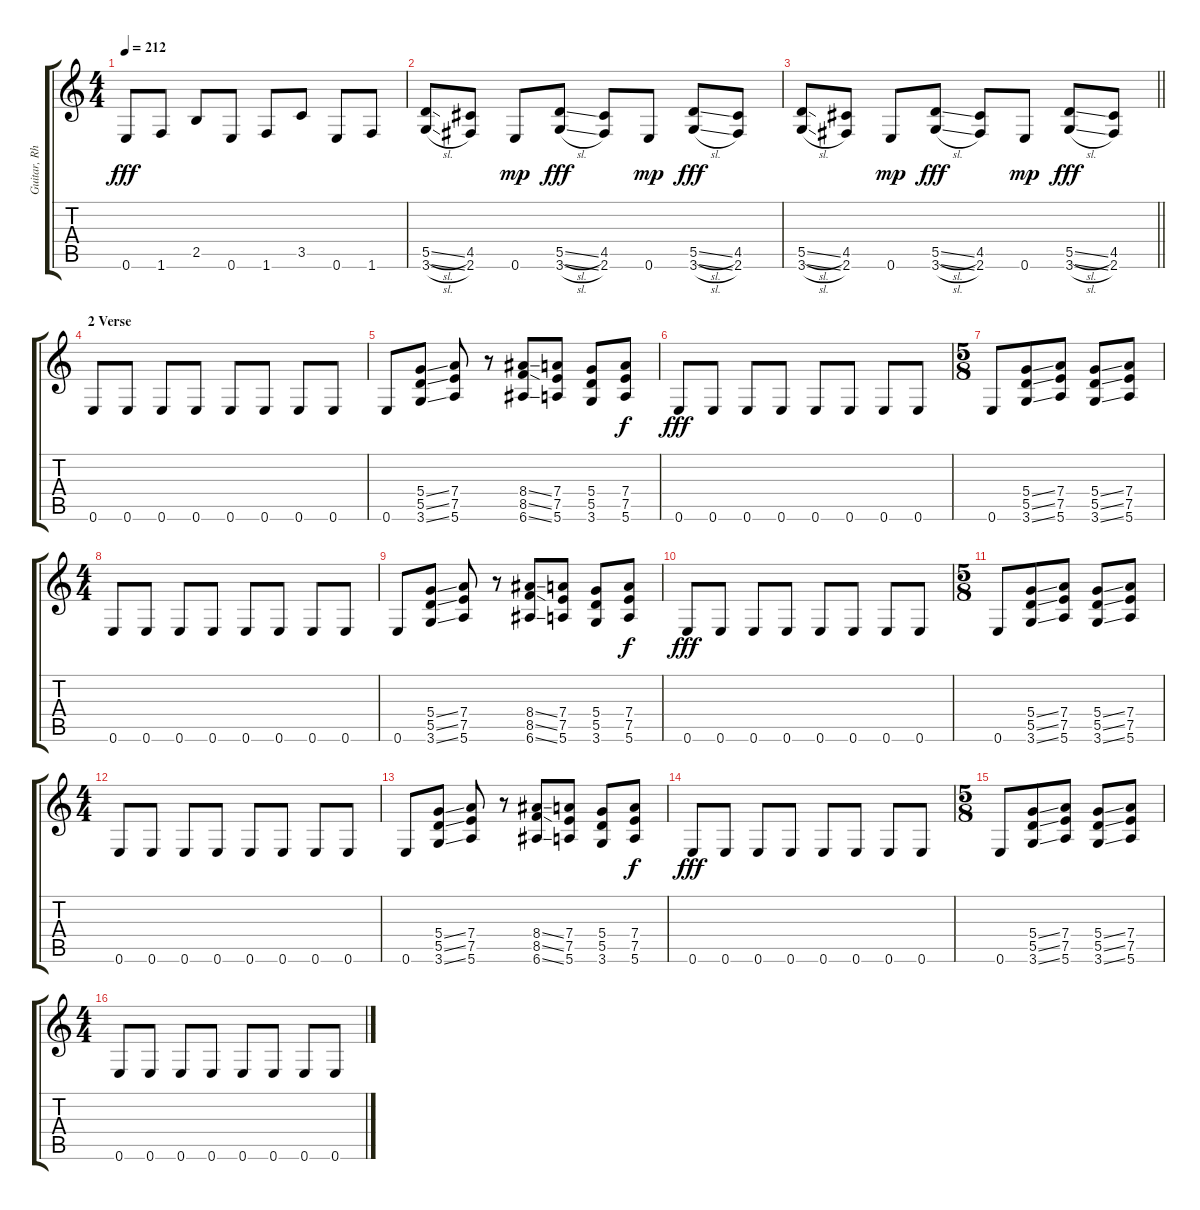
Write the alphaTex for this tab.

\track ("Guitar, Rhythm (Hetfield)" "Guitar, Rh") {instrument distortionguitar}
\staff {score tabs}
\tuning (E4 B3 G3 D3 A2 E2) {hide}
\ts (4 4)
\tempo 212
\clef g2
\ks c
0.6.8{dy fff} 1.6.8 2.5.8 0.6.8 1.6.8 3.5.8 0.6.8 1.6.8 |
(5.5{sl} 3.6{sl}).8 (4.5 2.6).8 0.6.8{dy mp} (5.5{sl} 3.6{sl}).8{dy fff} (4.5 2.6).8 0.6.8{dy mp} (5.5{sl} 3.6{sl}).8{dy fff} (4.5 2.6).8 |
\barLineRight lightlight
(5.5{sl} 3.6{sl}).8 (4.5 2.6).8 0.6.8{dy mp} (5.5{sl} 3.6{sl}).8{dy fff} (4.5 2.6).8 0.6.8{dy mp} (5.5{sl} 3.6{sl}).8{dy fff} (4.5 2.6).8 |
\section ("" "2 Verse")
0.6.8 0.6.8 0.6.8 0.6.8 0.6.8 0.6.8 0.6.8 0.6.8 |
0.6.8 (5.4{ss} 5.5{ss} 3.6{ss}).8 (7.4 7.5 5.6).8 r.8 (8.4{ss} 8.5{ss} 6.6{ss}).8 (7.4 7.5 5.6).8 (5.4 5.5 3.6).8 (7.4 7.5 5.6).8{dy f} |
0.6.8{dy fff} 0.6.8 0.6.8 0.6.8 0.6.8 0.6.8 0.6.8 0.6.8 |
\ts (5 8)
0.6.8 (5.4{ss} 5.5{ss} 3.6{ss}).8 (7.4 7.5 5.6).8 (5.4{ss} 5.5{ss} 3.6{ss}).8 (7.4 7.5 5.6).8 |
\ts (4 4)
0.6.8 0.6.8 0.6.8 0.6.8 0.6.8 0.6.8 0.6.8 0.6.8 |
0.6.8 (5.4{ss} 5.5{ss} 3.6{ss}).8 (7.4 7.5 5.6).8 r.8 (8.4{ss} 8.5{ss} 6.6{ss}).8 (7.4 7.5 5.6).8 (5.4 5.5 3.6).8 (7.4 7.5 5.6).8{dy f} |
0.6.8{dy fff} 0.6.8 0.6.8 0.6.8 0.6.8 0.6.8 0.6.8 0.6.8 |
\ts (5 8)
0.6.8 (5.4{ss} 5.5{ss} 3.6{ss}).8 (7.4 7.5 5.6).8 (5.4{ss} 5.5{ss} 3.6{ss}).8 (7.4 7.5 5.6).8 |
\ts (4 4)
0.6.8 0.6.8 0.6.8 0.6.8 0.6.8 0.6.8 0.6.8 0.6.8 |
0.6.8 (5.4{ss} 5.5{ss} 3.6{ss}).8 (7.4 7.5 5.6).8 r.8 (8.4{ss} 8.5{ss} 6.6{ss}).8 (7.4 7.5 5.6).8 (5.4 5.5 3.6).8 (7.4 7.5 5.6).8{dy f} |
0.6.8{dy fff} 0.6.8 0.6.8 0.6.8 0.6.8 0.6.8 0.6.8 0.6.8 |
\ts (5 8)
0.6.8 (5.4{ss} 5.5{ss} 3.6{ss}).8 (7.4 7.5 5.6).8 (5.4{ss} 5.5{ss} 3.6{ss}).8 (7.4 7.5 5.6).8 |
\ts (4 4)
0.6.8 0.6.8 0.6.8 0.6.8 0.6.8 0.6.8 0.6.8 0.6.8
